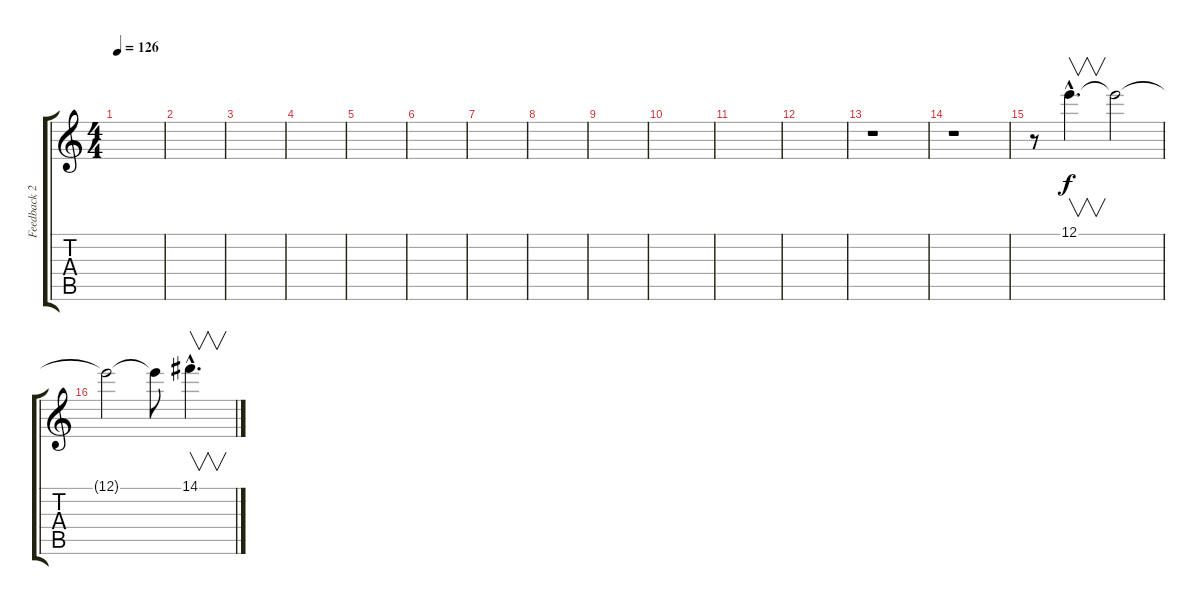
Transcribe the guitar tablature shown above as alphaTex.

\track ("Feedback 2" "Feedback 2") {instrument distortionguitar}
\staff {score tabs}
\tuning (E4 B3 G3 D3 A2 D2) {hide}
\ts (4 4)
\tempo 126
\clef g2
\ks c
|
|
|
|
|
|
|
|
|
|
|
|
r.1 |
r.1 |
r.8{volume 0} 12.1{hac}.4{v d volume 14} 12.1{t}.2 |
12.1{t}.2 12.1{t}.8 14.1{hac}.4{v d}
